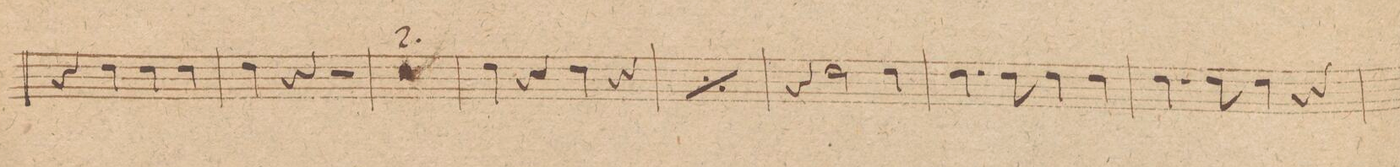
**kern	**dynam
*I"Corno 1mo in F.	*
*clefG2	*
*k[b-]	*
*met(c|)	*
*M2/2	*
4r	.
4g\	.
4g\	.
4g\	.
=88	=88
4g\	.
4r	.
2r	.
=89	=89
0r	.
=90	=90
=91	=91
4g\	.
4r	.
4g\	.
4r	.
=92	=92
*rep	*
4g\	.
4r	.
4g\	.
4r	.
*Xrep	*
=93	=93
4r	.
2g\	.
4g\	.
=94	=94
4.g\	.
8g\	.
4g\	.
4g\	.
=95	=95
4.g\	.
8g\	.
4g\	.
4r	.
=96	=96
*-	*-
